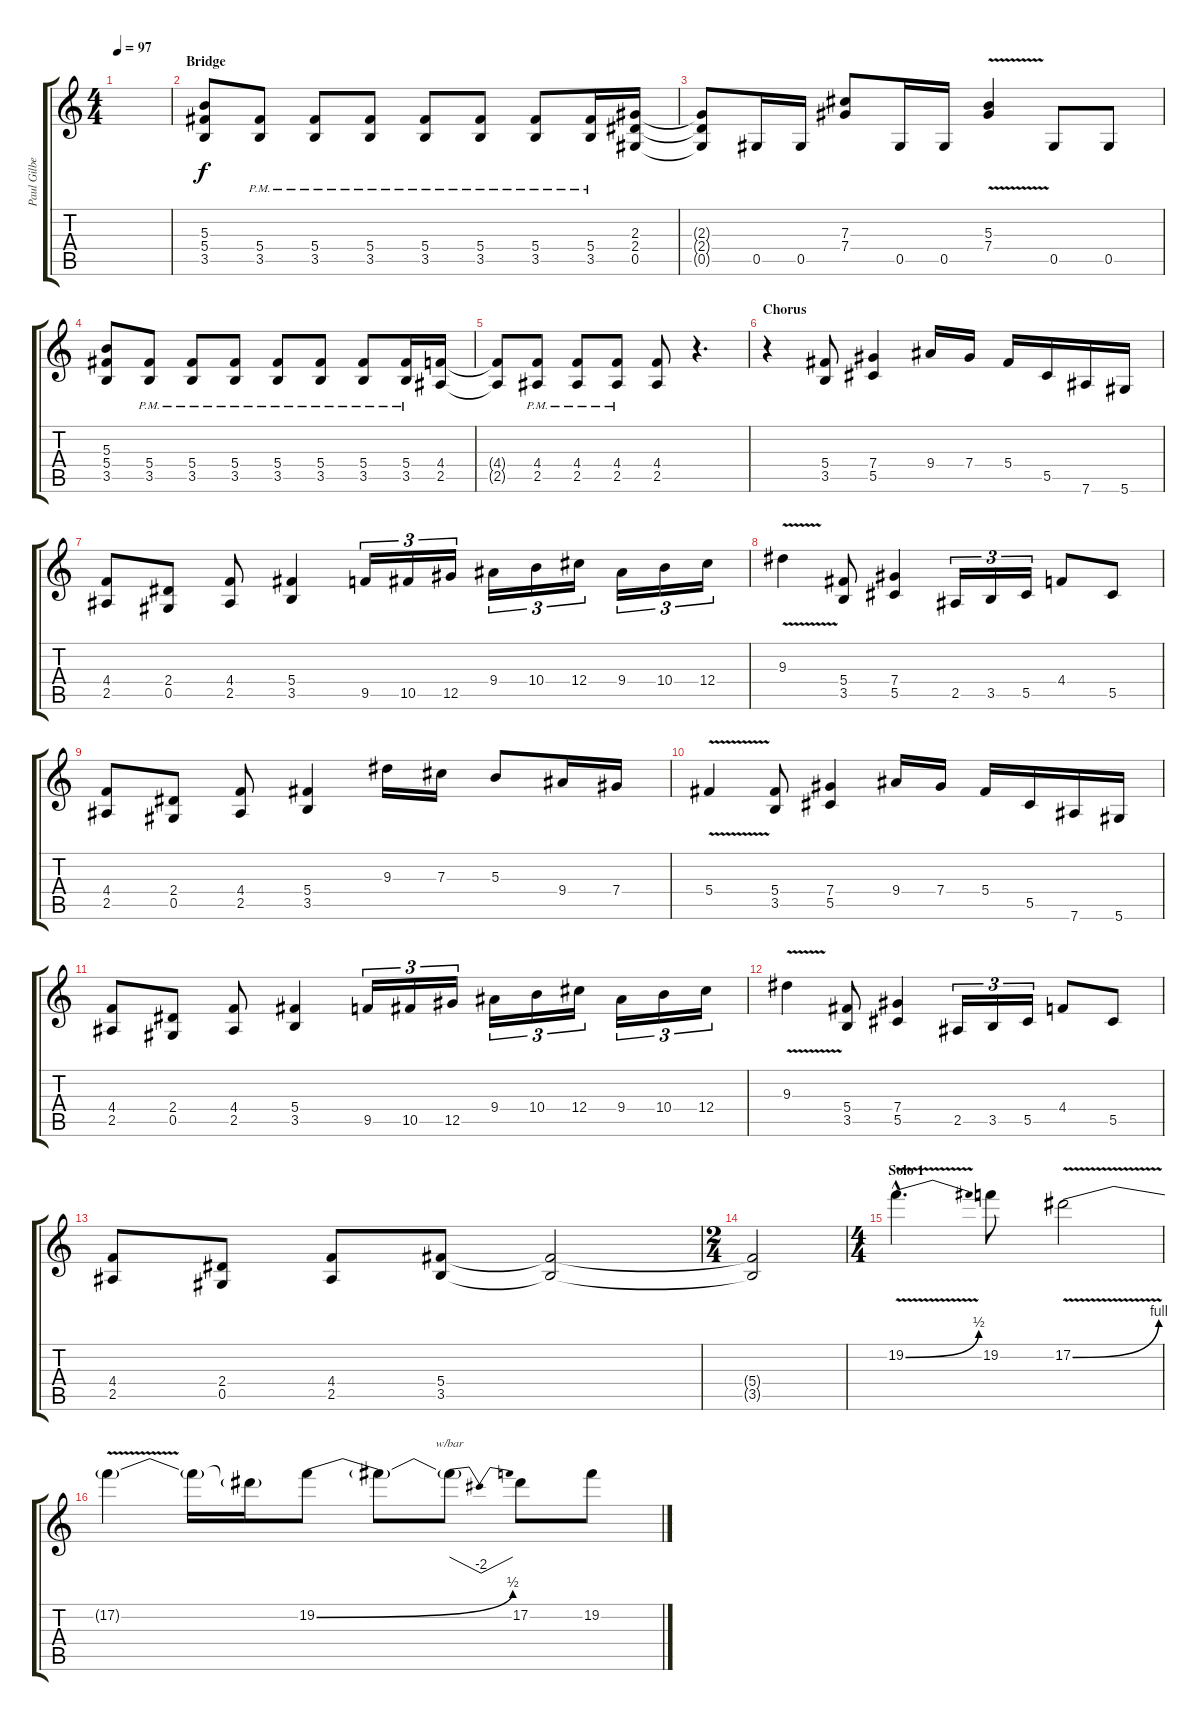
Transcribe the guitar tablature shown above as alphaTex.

\track ("Paul Gilbert" "Paul Gilbe") {instrument distortionguitar}
\staff {score tabs}
\tuning (Eb4 Bb3 Gb3 Db3 Ab2 Eb2) {hide}
\ts (4 4)
\tempo 97
\clef g2
\ks c
|
\section ("" "Bridge")
(5.3 5.4 3.5).8 (5.4{pm} 3.5).8 (5.4{pm} 3.5).8 (5.4{pm} 3.5).8 (5.4{pm} 3.5).8 (5.4{pm} 3.5).8 (5.4{pm} 3.5).8 (5.4{pm} 3.5).16 (2.3 2.4 0.5).16 |
(2.3{t} 2.4{t} 0.5{t}).8 0.5.16 0.5.16 (7.3 7.4).8 0.5.16 0.5.16 (5.3 7.4{v}).4 0.5.8 0.5.8 |
(5.3 5.4 3.5).8 (5.4{pm} 3.5).8 (5.4{pm} 3.5).8 (5.4{pm} 3.5).8 (5.4{pm} 3.5).8 (5.4{pm} 3.5).8 (5.4{pm} 3.5).8 (5.4{pm} 3.5).16 (4.4 2.5).16 |
(4.4{t} 2.5{t}).8 (4.4{pm} 2.5).8 (4.4{pm} 2.5).8 (4.4{pm} 2.5).8 (4.4 2.5).8 r.4{d} |
\section ("" "Chorus")
r.4 (5.4 3.5).8 (7.4 5.5).4 9.4.16 7.4.16 5.4.16 5.5.16 7.6.16 5.6.16 |
(4.4 2.5).8 (2.4 0.5).8 (4.4 2.5).8 (5.4 3.5).4 9.5.16{tu (3 2)} 10.5.16{tu (3 2)} 12.5.16{tu (3 2)} 9.4.16{tu (3 2)} 10.4.16{tu (3 2)} 12.4.16{tu (3 2)} 9.4.16{tu (3 2)} 10.4.16{tu (3 2)} 12.4.16{tu (3 2)} |
9.3{v}.4 (5.4 3.5).8 (7.4 5.5).4 2.5.16{tu (3 2)} 3.5.16{tu (3 2)} 5.5.16{tu (3 2)} 4.4.8 5.5.8 |
(4.4 2.5).8 (2.4 0.5).8 (4.4 2.5).8 (5.4 3.5).4 9.3.16 7.3.16 5.3.8 9.4.16 7.4.16 |
5.4{v}.4 (5.4 3.5).8 (7.4 5.5).4 9.4.16 7.4.16 5.4.16 5.5.16 7.6.16 5.6.16 |
(4.4 2.5).8 (2.4 0.5).8 (4.4 2.5).8 (5.4 3.5).4 9.5.16{tu (3 2)} 10.5.16{tu (3 2)} 12.5.16{tu (3 2)} 9.4.16{tu (3 2)} 10.4.16{tu (3 2)} 12.4.16{tu (3 2)} 9.4.16{tu (3 2)} 10.4.16{tu (3 2)} 12.4.16{tu (3 2)} |
9.3{v}.4 (5.4 3.5).8 (7.4 5.5).4 2.5.16{tu (3 2)} 3.5.16{tu (3 2)} 5.5.16{tu (3 2)} 4.4.8 5.5.8 |
(4.4 2.5).8 (2.4 0.5).8 (4.4 2.5).8 (5.4 3.5).8 (5.4{t} 3.5{t}).2 |
\ts (2 4)
(5.4{t} 3.5{t}).2 |
\ts (4 4)
\section ("" "Solo 1")
19.2{be (bend 0 0 60 2) v hac}.4{d} 19.2.8 17.2{be (bend 0 0 60 4) v}.2 |
17.2{t}.4 17.2{t}.16 17.2{t}.16 19.2{be (bend 0 0 60 2)}.8 19.2{t}.8 19.2{t}.8{tbe (dip default 0 0 30 -8 60 0)} 17.2.8 19.2.8
